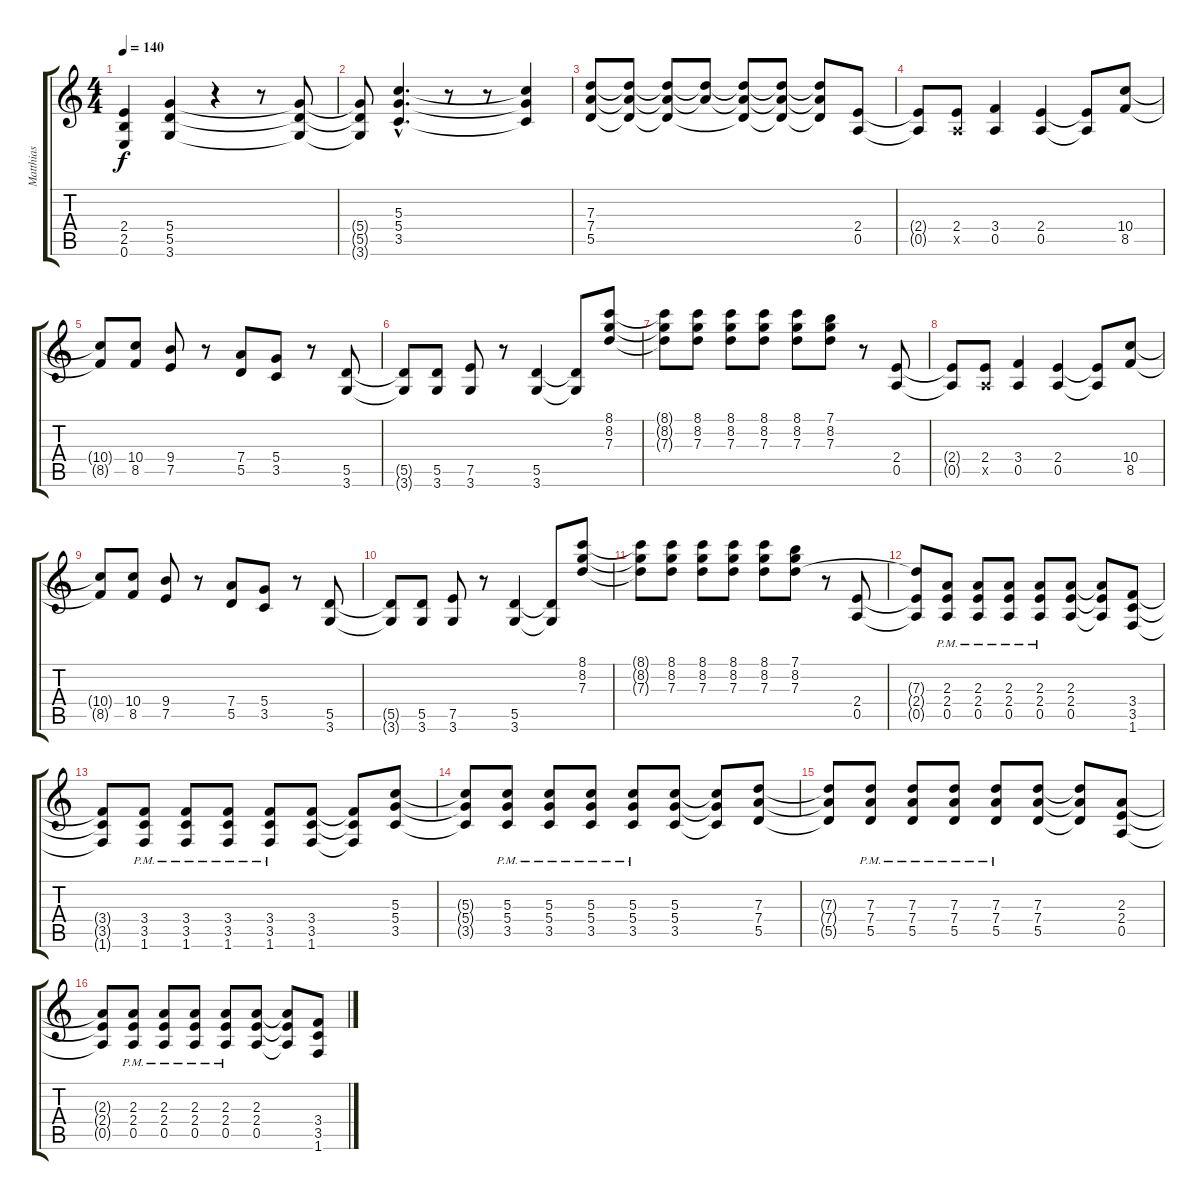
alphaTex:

\track ("Matthias" "Matthias") {instrument distortionguitar}
\staff {score tabs}
\tuning (E4 B3 G3 D3 A2 E2) {hide}
\ts (4 4)
\tempo 140
\clef g2
\ks c
(2.4{t} 2.5{t} 0.6{t}).4{dy f} (5.4 5.5 3.6).4 r.4 r.8 (5.4{t} 5.5{t} 3.6{t}).8 |
(5.4{t} 5.5{t} 3.6{t}).8 (5.3{hac} 5.4{hac} 3.5{hac}).4{d} r.8 r.8 (5.3{t} 5.4{t} 3.5{t}).4 |
(7.3 7.4 5.5).8 (7.3{t} 7.4{t} 5.5{t}).8 (7.3{t} 7.4{t} 5.5{t}).8 (7.3{t} 7.4{t}).8 (7.3{t} 7.4{t} 5.5{t}).8 (7.3{t} 7.4{t} 5.5{t}).8 (7.3{t} 7.4{t} 5.5{t}).8 (2.4 0.5).8 |
(2.4{t} 0.5{t}).8 (2.4 0.5{x}).8 (3.4 0.5).4 (2.4 0.5).4 (2.4{t} 0.5{t}).8 (10.4 8.5).8 |
(10.4{t} 8.5{t}).8 (10.4 8.5).8 (9.4 7.5).8 r.8 (7.4 5.5).8 (5.4 3.5).8 r.8 (5.5 3.6).8 |
(5.5{t} 3.6{t}).8 (5.5 3.6).8 (7.5 3.6).8 r.8 (5.5 3.6).4 (5.5{t} 3.6{t}).8 (8.1 8.2 7.3).8 |
(8.1{t} 8.2{t} 7.3{t}).8 (8.1 8.2 7.3).8 (8.1 8.2 7.3).8 (8.1 8.2 7.3).8 (8.1 8.2 7.3).8 (7.1 8.2 7.3).8 r.8 (2.4 0.5).8 |
(2.4{t} 0.5{t}).8 (2.4 0.5{x}).8 (3.4 0.5).4 (2.4 0.5).4 (2.4{t} 0.5{t}).8 (10.4 8.5).8 |
(10.4{t} 8.5{t}).8 (10.4 8.5).8 (9.4 7.5).8 r.8 (7.4 5.5).8 (5.4 3.5).8 r.8 (5.5 3.6).8 |
(5.5{t} 3.6{t}).8 (5.5 3.6).8 (7.5 3.6).8 r.8 (5.5 3.6).4 (5.5{t} 3.6{t}).8 (8.1 8.2 7.3).8 |
(8.1{t} 8.2{t} 7.3{t}).8 (8.1 8.2 7.3).8 (8.1 8.2 7.3).8 (8.1 8.2 7.3).8 (8.1 8.2 7.3).8 (7.1 8.2 7.3).8 r.8 (2.4 0.5).8 |
(7.3{t} 2.4{t} 0.5{t}).8 (2.3 2.4 0.5{pm}).8 (2.3{pm} 2.4 0.5).8 (2.3{pm} 2.4 0.5).8 (2.3{pm} 2.4 0.5).8 (2.3 2.4 0.5).8 (2.3{t} 2.4{t} 0.5{t}).8 (3.4 3.5 1.6).8 |
(3.4{t} 3.5{t} 1.6{t}).8 (3.4{pm} 3.5 1.6).8 (3.4{pm} 3.5 1.6).8 (3.4{pm} 3.5 1.6).8 (3.4{pm} 3.5 1.6).8 (3.4 3.5 1.6).8 (3.4{t} 3.5{t} 1.6{t}).8 (5.3 5.4 3.5).8 |
(5.3{t} 5.4{t} 3.5{t}).8 (5.3{pm} 5.4 3.5).8 (5.3{pm} 5.4 3.5).8 (5.3{pm} 5.4 3.5).8 (5.3{pm} 5.4 3.5).8 (5.3 5.4 3.5).8 (5.3{t} 5.4{t} 3.5{t}).8 (7.3 7.4 5.5).8 |
(7.3{t} 7.4{t} 5.5{t}).8 (7.3 7.4 5.5{pm}).8 (7.3 7.4 5.5{pm}).8 (7.3 7.4 5.5{pm}).8 (7.3 7.4 5.5{pm}).8 (7.3 7.4 5.5).8 (7.3{t} 7.4{t} 5.5{t}).8 (2.3 2.4 0.5).8 |
(2.3{t} 2.4{t} 0.5{t}).8 (2.3 2.4 0.5{pm}).8 (2.3{pm} 2.4 0.5).8 (2.3{pm} 2.4 0.5).8 (2.3{pm} 2.4 0.5).8 (2.3 2.4 0.5).8 (2.3{t} 2.4{t} 0.5{t}).8 (3.4 3.5 1.6).8
